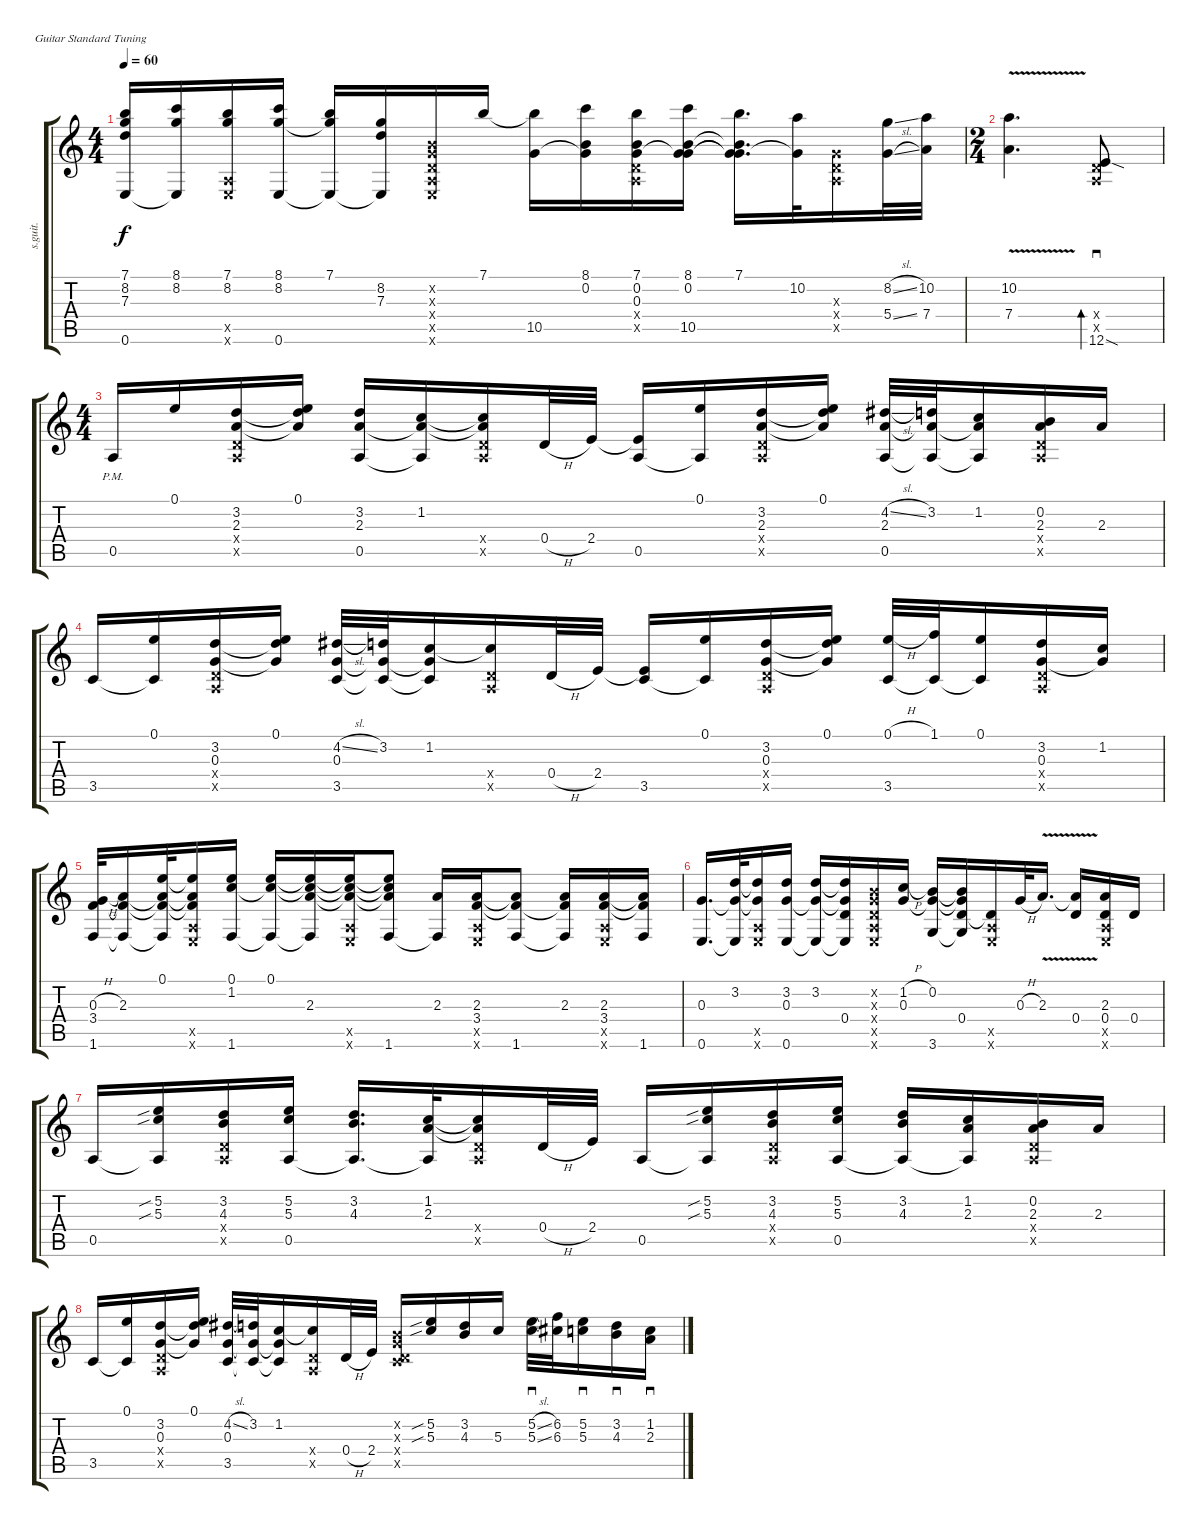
\defaultSystemsLayout 4
\bracketExtendMode groupsimilarinstruments
\otherSystemsTrackNameOrientation horizontal
\track ("Steel Guitar" "s.guit.") {defaultSystemsLayout 2 instrument acousticguitarsteel}
\staff {score tabs}
\tuning (E4 B3 G3 D3 A2 E2)
\ts (4 4)
\tempo 60
\clef g2
\scale
0.980343
\ks c
(7.1{t} 8.2{t} 7.3{t} 0.6).16{dy f beam Up} (8.1 8.2 0.6{t}).16{beam Up} (7.1 8.2 0.5{x} 0.6{x}).16{beam Up} (8.1 8.2 0.6).16{beam Up} (7.1 8.2{t} 0.6{t}).16{beam Up} (8.2 7.3 0.6{t}).16{beam Up} (0.2{x} 0.3{x} 0.4{x} 0.5{x} 0.6{x}).16{beam Up} 7.1.16{beam Up} (7.1{t} 10.5).16{beam Down} (8.1 0.2 10.5{t}).16{beam Down} (7.1 0.2 0.3 0.4{x} 0.5{x}).16{beam Down} (8.1 0.2 10.5 0.3{t}).16{beam Down} (7.1 0.2{t} 0.3{t} 10.5{t}).16{d beam Down} (10.2 10.5{t}).32{beam Down} (0.3{x} 0.4{x} 0.5{x}).16{beam Down} (8.2{sl} 5.4{sl}).32{beam Down} (10.2 7.4).32{beam Down} |
\ts (2 4)
\beaming (8 2 2)
\scale
1.01966 (10.2{v} 7.4{v}).4{d beam Down} (0.4{x} 0.5{x} 12.6{sod}).8{sd bd 60 beam Up} |
\ts (4 4)
\beaming (8 2 2 2 2)
\scale
1.01966 0.5{pm}.16{beam Up} 0.1.16{beam Up} (3.2 2.3 0.4{x} 0.5{x}).16{beam Up} (0.1 3.2{t} 2.3{t}).16{beam Up} (3.2 2.3 0.5).16{beam Up} (1.2 0.5{t} 2.3{t}).16{beam Up} (1.2{t} 2.3{t} 0.4{x} 0.5{x}).16{beam Up} 0.4{h}.32{beam Up} 2.4.32{beam Up} (2.4{t} 0.5).16{beam Up} (0.1 0.5{t}).16{beam Up} (3.2 2.3 0.4{x} 0.5{x}).16{beam Up} (0.1 3.2{t} 2.3{t}).16{beam Up} (4.2{sl acc #} 2.3 0.5).32{beam Up} (3.2 2.3{t} 0.5{t}).32{beam Up} (1.2 2.3{t} 0.5{t}).16{beam Up} (0.2 2.3 0.4{x} 0.5{x}).16{beam Up} 2.3.16{beam Up} |
\scale
0.980343 3.5.16{beam Up} (0.1 3.5{t}).16{beam Up} (3.2 0.3 0.4{x} 0.5{x}).16{beam Up} (0.1 3.2{t} 0.3{t}).16{beam Up} (4.2{sl acc #} 0.3 3.5).32{beam Up} (3.2 0.3{t} 3.5{t}).32{beam Up} (1.2 0.3{t} 3.5{t}).16{beam Up} (1.2{t} 0.4{x} 0.5{x}).16{beam Up} 0.4{h}.32{beam Up} 2.4.32{beam Up} (2.4{t} 3.5).16{beam Up} (0.1 3.5{t}).16{beam Up} (3.2 0.3 0.4{x} 0.5{x}).16{beam Up} (0.1 3.2{t} 0.3{t}).16{beam Up} (0.1{h} 3.5).32{beam Up} (1.1 3.5{t}).32{beam Up} (0.1 3.5{t}).16{beam Up} (3.2 0.3 0.4{x} 0.5{x}).16{beam Up} (1.2 0.3{t}).16{beam Up} |
(0.3{h} 3.4 1.6).32{beam Up} (2.3 1.6{t} 3.4{t}).16{beam Up} (0.1 1.6{t} 2.3{t} 3.4{t}).32{beam Up} (0.1{t} 2.3{t} 3.4{t} 0.5{x} 0.6{x}).16{beam Up} (0.1 1.2 1.6).16{beam Up} (0.1 1.2{t} 1.6{t}).16{beam Up} (2.3 1.6{t} 0.1{t} 1.2{t}).16{beam Up} (0.5{x} 0.6{x} 0.1{t} 1.2{t} 2.3{t}).16{beam Up} (0.1{t} 1.2{t} 2.3{t} 1.6).8{beam Up} (2.3 1.6{t}).16{beam Up} (2.3 3.4 0.5{x} 0.6{x}).16{beam Up} (2.3{t} 1.6 3.4{t}).8{beam Up} (2.3 3.4{t} 1.6{t}).16{beam Up} (2.3 3.4 0.5{x} 0.6{x}).16{beam Up} (2.3{t} 3.4{t} 1.6).16{beam Up} |
(0.3 0.6).16{d beam Up} (3.2 0.6{t} 0.3{t}).32{beam Up} (3.2{t} 0.3{t} 0.5{x} 0.6{x}).16{beam Up} (3.2 0.3 0.6).16{beam Up} (3.2 0.3{t} 0.6{t}).16{beam Up} (3.2{t} 0.3{t} 0.4 0.6{t}).16{beam Up} (0.2{x} 0.3{x} 0.4{x} 0.5{x} 0.6{x}).16{beam Up} (1.2{h} 0.3).16{beam Up} (0.2 3.6 0.3{t}).16{beam Up} (0.2{t} 0.3{t} 0.4 3.6{t}).16{beam Up} (0.4{t} 0.5{x} 0.6{x}).16{beam Up} 0.3{h}.32{beam Up} 2.3{v}.16{d beam Up} (2.3{v t} 0.4).16{beam Up} (2.3 0.4 0.5{x} 0.6{x}).16{beam Up} 0.4.16{beam Up} |
0.5.16{beam Up} (5.2{sib} 5.3{sib} 0.5{t}).16{beam Up} (3.2 4.3 0.4{x} 0.5{x}).16{beam Up} (5.2 5.3 0.5).16{beam Up} (3.2 4.3 0.5{t}).16{d beam Up} (1.2 2.3 0.5{t}).32{beam Up} (1.2{t} 2.3{t} 0.4{x} 0.5{x}).16{beam Up} 0.4{h}.32{beam Up} 2.4.32{beam Up} 0.5.16{beam Up} (5.2{sib} 5.3{sib} 0.5{t}).16{beam Up} (3.2 4.3 0.4{x} 0.5{x}).16{beam Up} (5.2 5.3 0.5).16{beam Up} (3.2 4.3 0.5{t}).16{beam Up} (1.2 2.3 0.5{t}).16{beam Up} (0.2 2.3 0.4{x} 0.5{x}).16{beam Up} 2.3.16{beam Up} |
3.5.16{beam Up} (0.1 3.5{t}).16{beam Up} (3.2 0.3 0.4{x} 0.5{x}).16{beam Up} (0.1 3.2{t} 0.3{t}).16{beam Up} (4.2{sl acc #} 0.3 3.5).32{beam Up} (3.2 0.3{t} 3.5{t}).32{beam Up} (1.2 0.3{t} 3.5{t}).16{beam Up} (1.2{t} 0.4{x} 0.5{x}).16{beam Up} 0.4{h}.32{beam Up} 2.4.32{beam Up} (0.2{x} 0.3{x} 0.4{x} 3.5{x}).16{beam Up} (5.2{sib} 5.3{sib}).16{beam Up} (3.2 4.3).16{beam Up} 5.3.16{beam Up} (5.2{sl} 5.3{sl}).32{sd beam Down} (6.2 6.3{acc #}).32{beam Down} (5.2 5.3).16{sd beam Down} (3.2 4.3).16{sd beam Down} (1.2 2.3).16{sd beam Down}
